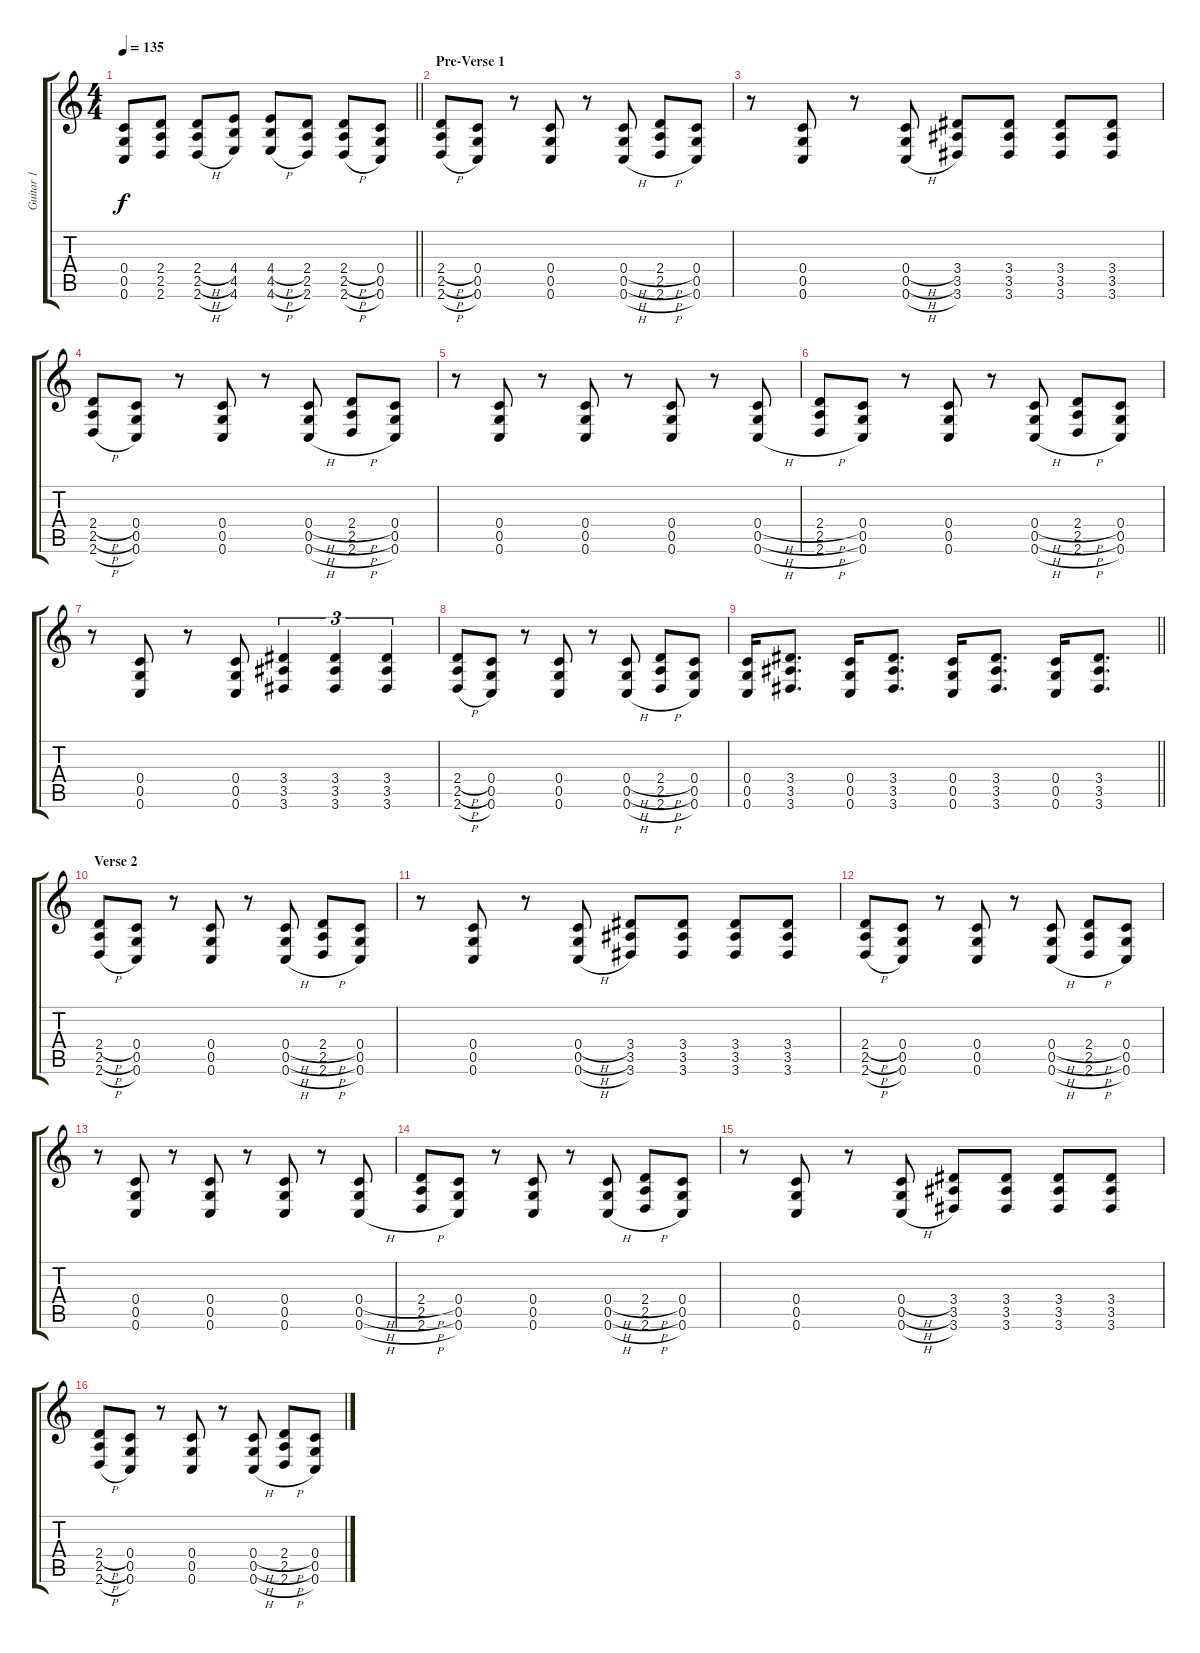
\track ("Guitar 1" "Guitar 1") {instrument distortionguitar}
\staff {score tabs}
\tuning (D4 A3 F3 C3 G2 C2) {hide}
\ts (4 4)
\tempo 135
\clef g2
\barLineRight lightlight
\ks c
(0.4{t} 0.5{t} 0.6{t}).8{dy f} (2.4 2.5 2.6).8 (2.4{h} 2.5{h} 2.6{h}).8 (4.4 4.5 4.6).8 (4.4{h} 4.5{h} 4.6{h}).8 (2.4 2.5 2.6).8 (2.4{h} 2.5{h} 2.6{h}).8 (0.4 0.5 0.6).8 |
\section ("" "Pre-Verse 1")
(2.4{h} 2.5{h} 2.6{h}).8 (0.4 0.5 0.6).8 r.8 (0.4 0.5 0.6).8 r.8 (0.4{h} 0.5{h} 0.6{h}).8 (2.4{h} 2.5{h} 2.6{h}).8 (0.4 0.5 0.6).8 |
r.8 (0.4 0.5 0.6).8 r.8 (0.4{h} 0.5{h} 0.6{h}).8 (3.4 3.5 3.6).8 (3.4 3.5 3.6).8 (3.4 3.5 3.6).8 (3.4 3.5 3.6).8 |
(2.4{h} 2.5{h} 2.6{h}).8 (0.4 0.5 0.6).8 r.8 (0.4 0.5 0.6).8 r.8 (0.4{h} 0.5{h} 0.6{h}).8 (2.4{h} 2.5{h} 2.6{h}).8 (0.4 0.5 0.6).8 |
r.8 (0.4 0.5 0.6).8 r.8 (0.4 0.5 0.6).8 r.8 (0.4 0.5 0.6).8 r.8 (0.4{h} 0.5{h} 0.6{h}).8 |
(2.4{h} 2.5{h} 2.6{h}).8 (0.4 0.5 0.6).8 r.8 (0.4 0.5 0.6).8 r.8 (0.4{h} 0.5{h} 0.6{h}).8 (2.4{h} 2.5{h} 2.6{h}).8 (0.4 0.5 0.6).8 |
r.8 (0.4 0.5 0.6).8 r.8 (0.4 0.5 0.6).8 (3.4 3.5 3.6).4{tu (3 2)} (3.4 3.5 3.6).4{tu (3 2)} (3.4 3.5 3.6).4{tu (3 2)} |
(2.4{h} 2.5{h} 2.6{h}).8 (0.4 0.5 0.6).8 r.8 (0.4 0.5 0.6).8 r.8 (0.4{h} 0.5{h} 0.6{h}).8 (2.4{h} 2.5{h} 2.6{h}).8 (0.4 0.5 0.6).8 |
\barLineRight lightlight
(0.4 0.5 0.6).16 (3.4 3.5 3.6).8{d} (0.4 0.5 0.6).16 (3.4 3.5 3.6).8{d} (0.4 0.5 0.6).16 (3.4 3.5 3.6).8{d} (0.4 0.5 0.6).16 (3.4 3.5 3.6).8{d} |
\section ("" "Verse 2")
(2.4{h} 2.5{h} 2.6{h}).8 (0.4 0.5 0.6).8 r.8 (0.4 0.5 0.6).8 r.8 (0.4{h} 0.5{h} 0.6{h}).8 (2.4{h} 2.5{h} 2.6{h}).8 (0.4 0.5 0.6).8 |
r.8 (0.4 0.5 0.6).8 r.8 (0.4{h} 0.5{h} 0.6{h}).8 (3.4 3.5 3.6).8 (3.4 3.5 3.6).8 (3.4 3.5 3.6).8 (3.4 3.5 3.6).8 |
(2.4{h} 2.5{h} 2.6{h}).8 (0.4 0.5 0.6).8 r.8 (0.4 0.5 0.6).8 r.8 (0.4{h} 0.5{h} 0.6{h}).8 (2.4{h} 2.5{h} 2.6{h}).8 (0.4 0.5 0.6).8 |
r.8 (0.4 0.5 0.6).8 r.8 (0.4 0.5 0.6).8 r.8 (0.4 0.5 0.6).8 r.8 (0.4{h} 0.5{h} 0.6{h}).8 |
(2.4{h} 2.5{h} 2.6{h}).8 (0.4 0.5 0.6).8 r.8 (0.4 0.5 0.6).8 r.8 (0.4{h} 0.5{h} 0.6{h}).8 (2.4{h} 2.5{h} 2.6{h}).8 (0.4 0.5 0.6).8 |
r.8 (0.4 0.5 0.6).8 r.8 (0.4{h} 0.5{h} 0.6{h}).8 (3.4 3.5 3.6).8 (3.4 3.5 3.6).8 (3.4 3.5 3.6).8 (3.4 3.5 3.6).8 |
(2.4{h} 2.5{h} 2.6{h}).8 (0.4 0.5 0.6).8 r.8 (0.4 0.5 0.6).8 r.8 (0.4{h} 0.5{h} 0.6{h}).8 (2.4{h} 2.5{h} 2.6{h}).8 (0.4 0.5 0.6).8
